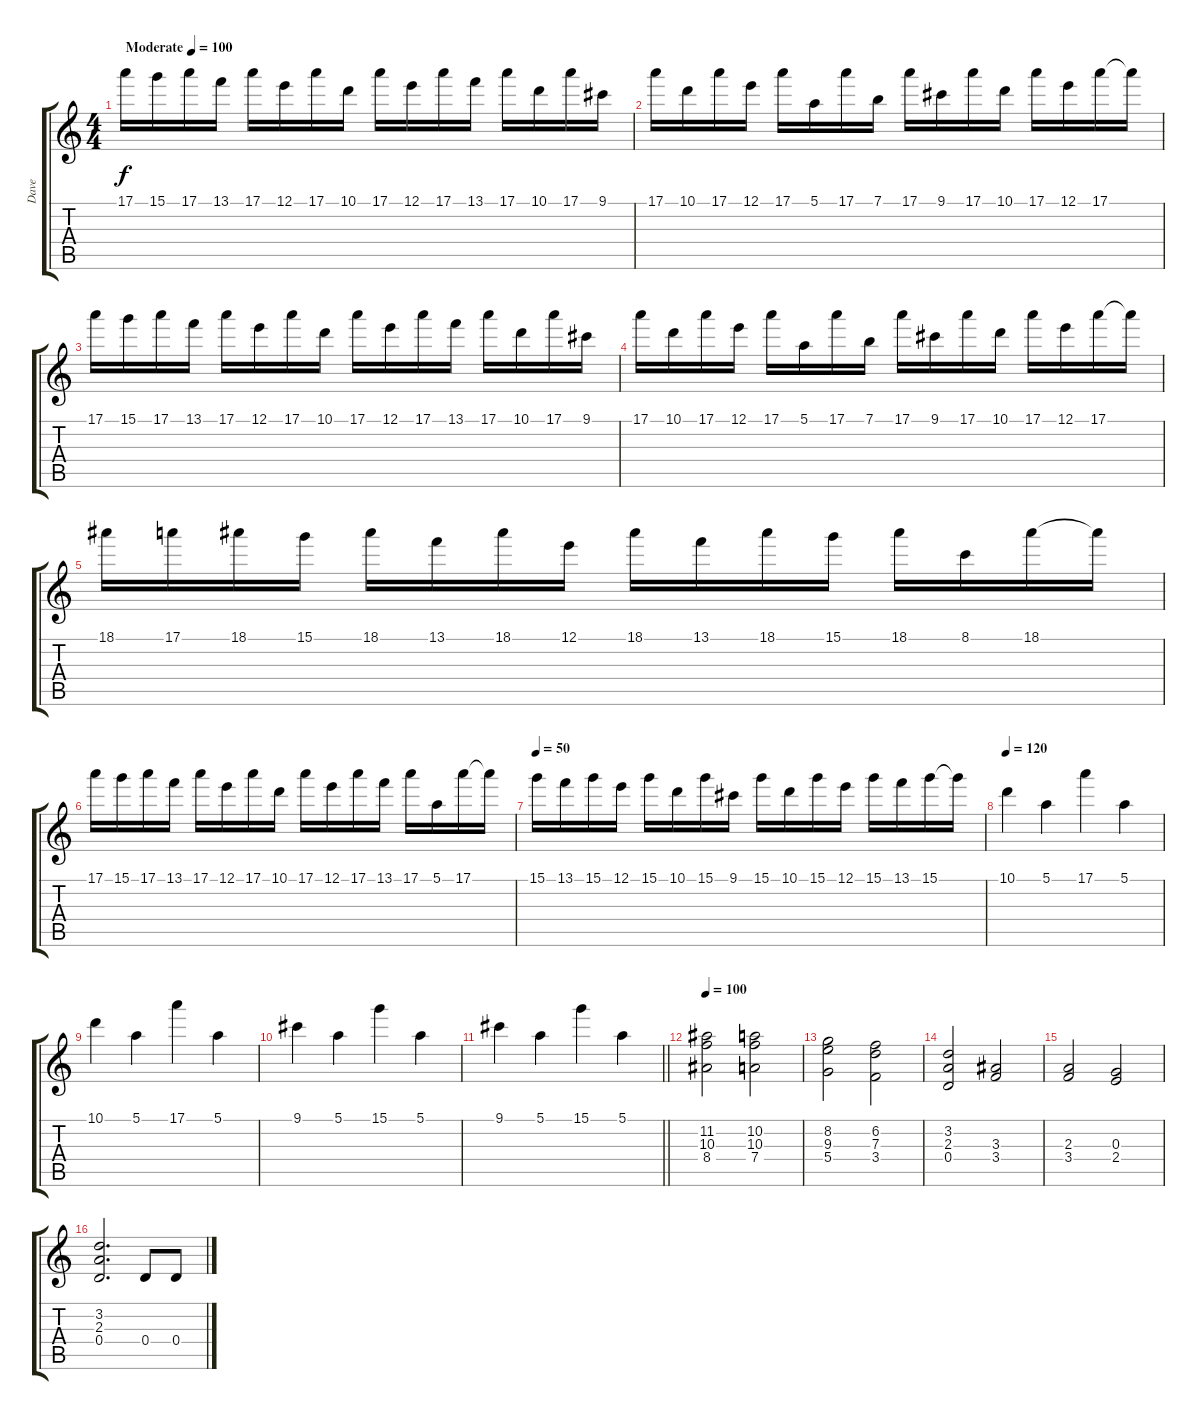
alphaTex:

\track ("Dave" "Dave") {instrument distortionguitar}
\staff {score tabs}
\tuning (E4 B3 G3 D3 A2 E2) {hide}
\ts (4 4)
\tempo (100 "Moderate")
\clef g2
\ks c
17.1.16{dy f instrument acousticgrandpiano} 15.1.16 17.1.16 13.1.16 17.1.16 12.1.16 17.1.16 10.1.16 17.1.16 12.1.16 17.1.16 13.1.16 17.1.16 10.1.16 17.1.16 9.1.16 |
17.1.16{instrument acousticgrandpiano} 10.1.16 17.1.16 12.1.16 17.1.16 5.1.16 17.1.16 7.1.16 17.1.16 9.1.16 17.1.16 10.1.16 17.1.16 12.1.16 17.1.16 17.1{t}.16 |
17.1.16 15.1.16 17.1.16 13.1.16 17.1.16 12.1.16 17.1.16 10.1.16 17.1.16 12.1.16 17.1.16 13.1.16 17.1.16 10.1.16 17.1.16 9.1.16 |
17.1.16 10.1.16 17.1.16 12.1.16 17.1.16 5.1.16 17.1.16 7.1.16 17.1.16 9.1.16 17.1.16 10.1.16 17.1.16 12.1.16 17.1.16 17.1{t}.16 |
18.1.16{instrument acousticgrandpiano} 17.1.16 18.1.16 15.1.16 18.1.16 13.1.16 18.1.16 12.1.16 18.1.16 13.1.16 18.1.16 15.1.16 18.1.16 8.1.16 18.1.16 18.1{t}.16 |
17.1.16{instrument acousticgrandpiano} 15.1.16 17.1.16 13.1.16 17.1.16 12.1.16 17.1.16 10.1.16 17.1.16 12.1.16 17.1.16 13.1.16 17.1.16 5.1.16 17.1.16 17.1{t}.16 |
\tempo 50
15.1.16 13.1.16 15.1.16 12.1.16 15.1.16 10.1.16 15.1.16 9.1.16 15.1.16 10.1.16 15.1.16 12.1.16 15.1.16 13.1.16 15.1.16 15.1{t}.16 |
\tempo 120
10.1.4 5.1.4 17.1.4 5.1.4 |
10.1.4 5.1.4 17.1.4 5.1.4 |
9.1.4 5.1.4 15.1.4 5.1.4 |
\barLineRight lightlight
9.1.4 5.1.4 15.1.4 5.1.4 |
\tempo 100
(11.2 10.3 8.4).2 (10.2 10.3 7.4).2 |
(8.2 9.3 5.4).2 (6.2 7.3 3.4).2 |
(3.2 2.3 0.4).2 (3.3 3.4).2 |
(2.3 3.4).2 (0.3 2.4).2 |
(3.2 2.3 0.4).2{d} 0.4.8 0.4.8
